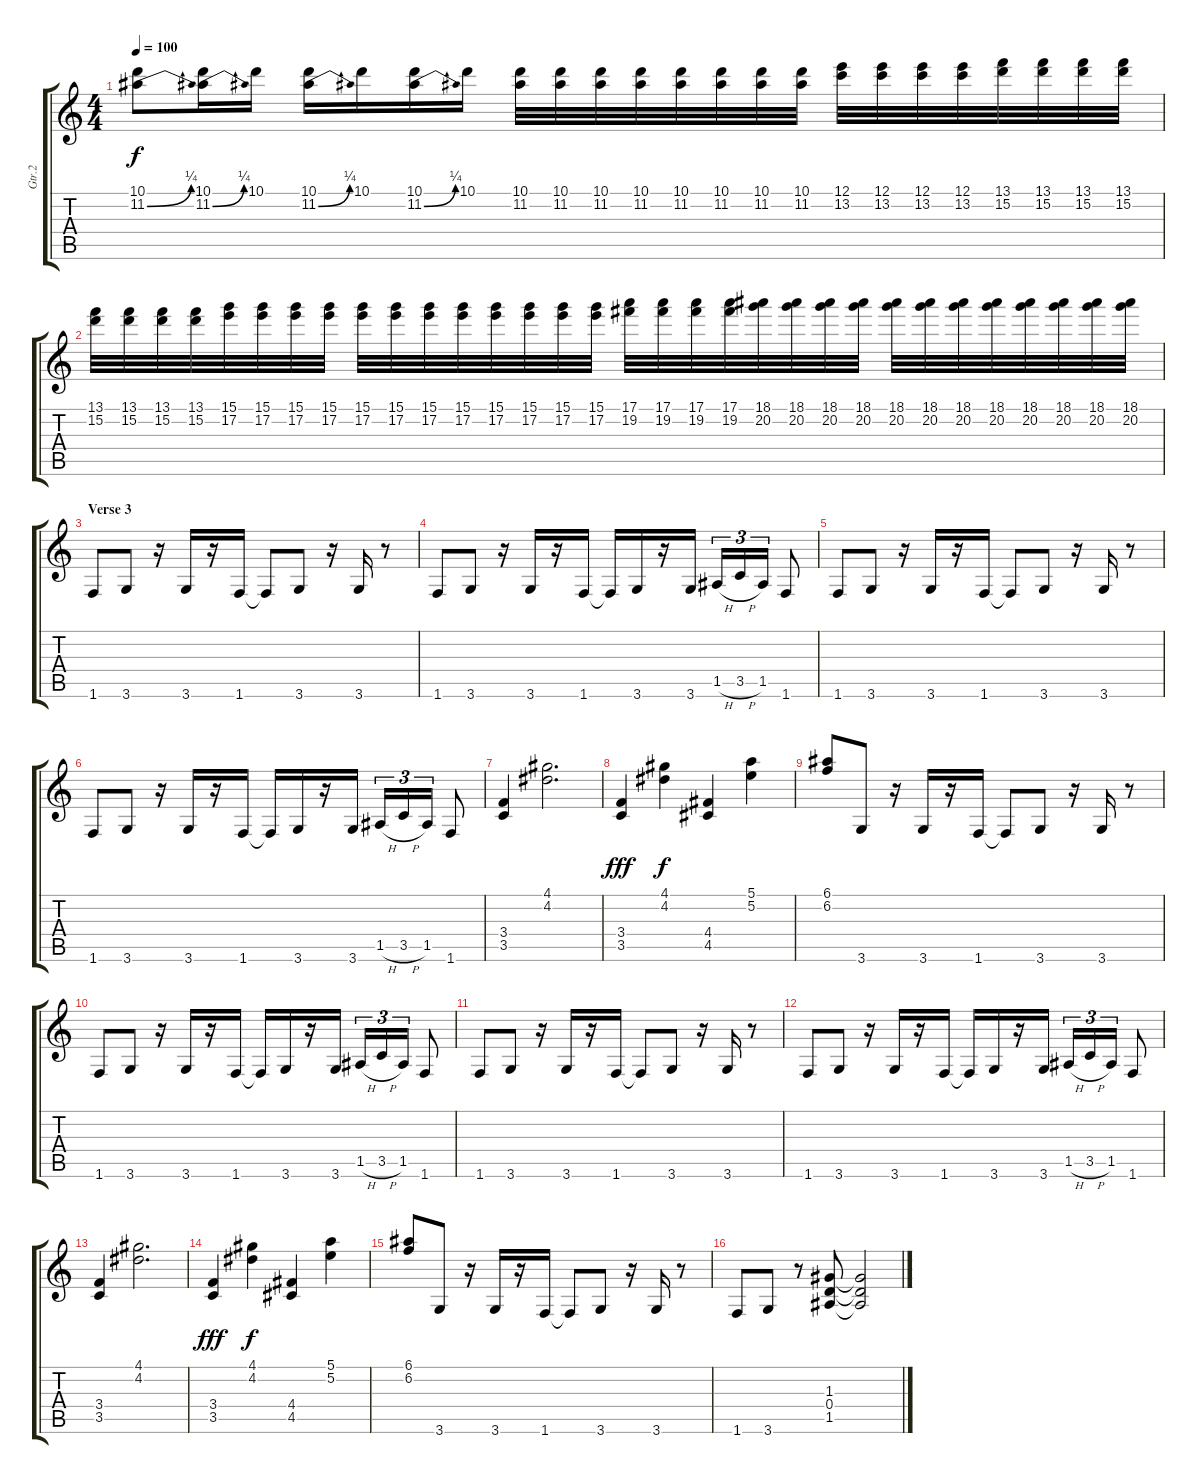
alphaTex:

\track ("Gtr.2" "Gtr.2") {instrument distortionguitar}
\staff {score tabs}
\tuning (E4 B3 G3 D3 A2 E2) {hide}
\ts (4 4)
\tempo 100
\clef g2
\ks c
(10.1 11.2{be (bend 0 0 60 1)}).8{dy f} (10.1 11.2{be (bend 0 0 60 1)}).16 10.1.16 (10.1 11.2{be (bend 0 0 60 1)}).16 10.1.16 (10.1 11.2{be (bend 0 0 60 1)}).16 10.1.16 (10.1 11.2).32 (10.1 11.2).32 (10.1 11.2).32 (10.1 11.2).32 (10.1 11.2).32 (10.1 11.2).32 (10.1 11.2).32 (10.1 11.2).32 (12.1 13.2).32 (12.1 13.2).32 (12.1 13.2).32 (12.1 13.2).32 (13.1 15.2).32 (13.1 15.2).32 (13.1 15.2).32 (13.1 15.2).32 |
(13.1 15.2).32 (13.1 15.2).32 (13.1 15.2).32 (13.1 15.2).32 (15.1 17.2).32 (15.1 17.2).32 (15.1 17.2).32 (15.1 17.2).32 (15.1 17.2).32 (15.1 17.2).32 (15.1 17.2).32 (15.1 17.2).32 (15.1 17.2).32 (15.1 17.2).32 (15.1 17.2).32 (15.1 17.2).32 (17.1 19.2).32 (17.1 19.2).32 (17.1 19.2).32 (17.1 19.2).32 (18.1 20.2).32 (18.1 20.2).32 (18.1 20.2).32 (18.1 20.2).32 (18.1 20.2).32 (18.1 20.2).32 (18.1 20.2).32 (18.1 20.2).32 (18.1 20.2).32 (18.1 20.2).32 (18.1 20.2).32 (18.1 20.2).32 |
\section ("" "Verse 3")
1.6.8 3.6.8 r.16 3.6.16 r.16 1.6.16 1.6{t}.8 3.6.8 r.16 3.6.16 r.8 |
1.6.8 3.6.8 r.16 3.6.16 r.16 1.6.16 1.6{t}.16 3.6.16 r.16 3.6.16 1.5{h}.16{tu (3 2)} 3.5{h}.16{tu (3 2)} 1.5.16{tu (3 2)} 1.6.8 |
1.6.8 3.6.8 r.16 3.6.16 r.16 1.6.16 1.6{t}.8 3.6.8 r.16 3.6.16 r.8 |
1.6.8 3.6.8 r.16 3.6.16 r.16 1.6.16 1.6{t}.16 3.6.16 r.16 3.6.16 1.5{h}.16{tu (3 2)} 3.5{h}.16{tu (3 2)} 1.5.16{tu (3 2)} 1.6.8 |
(3.4 3.5).4 (4.1 4.2).2{d} |
(3.4 3.5).4{dy fff} (4.1 4.2).4{dy f} (4.4 4.5).4 (5.1 5.2).4 |
(6.1 6.2).8 3.6.8 r.16 3.6.16 r.16 1.6.16 1.6{t}.8 3.6.8 r.16 3.6.16 r.8 |
1.6.8 3.6.8 r.16 3.6.16 r.16 1.6.16 1.6{t}.16 3.6.16 r.16 3.6.16 1.5{h}.16{tu (3 2)} 3.5{h}.16{tu (3 2)} 1.5.16{tu (3 2)} 1.6.8 |
1.6.8 3.6.8 r.16 3.6.16 r.16 1.6.16 1.6{t}.8 3.6.8 r.16 3.6.16 r.8 |
1.6.8 3.6.8 r.16 3.6.16 r.16 1.6.16 1.6{t}.16 3.6.16 r.16 3.6.16 1.5{h}.16{tu (3 2)} 3.5{h}.16{tu (3 2)} 1.5.16{tu (3 2)} 1.6.8 |
(3.4 3.5).4 (4.1 4.2).2{d} |
(3.4 3.5).4{dy fff} (4.1 4.2).4{dy f} (4.4 4.5).4 (5.1 5.2).4 |
(6.1 6.2).8 3.6.8 r.16 3.6.16 r.16 1.6.16 1.6{t}.8 3.6.8 r.16 3.6.16 r.8 |
1.6.8 3.6.8 r.8 (1.3 0.4 1.5).8 (1.3{t} 0.4{t} 1.5{t}).2
